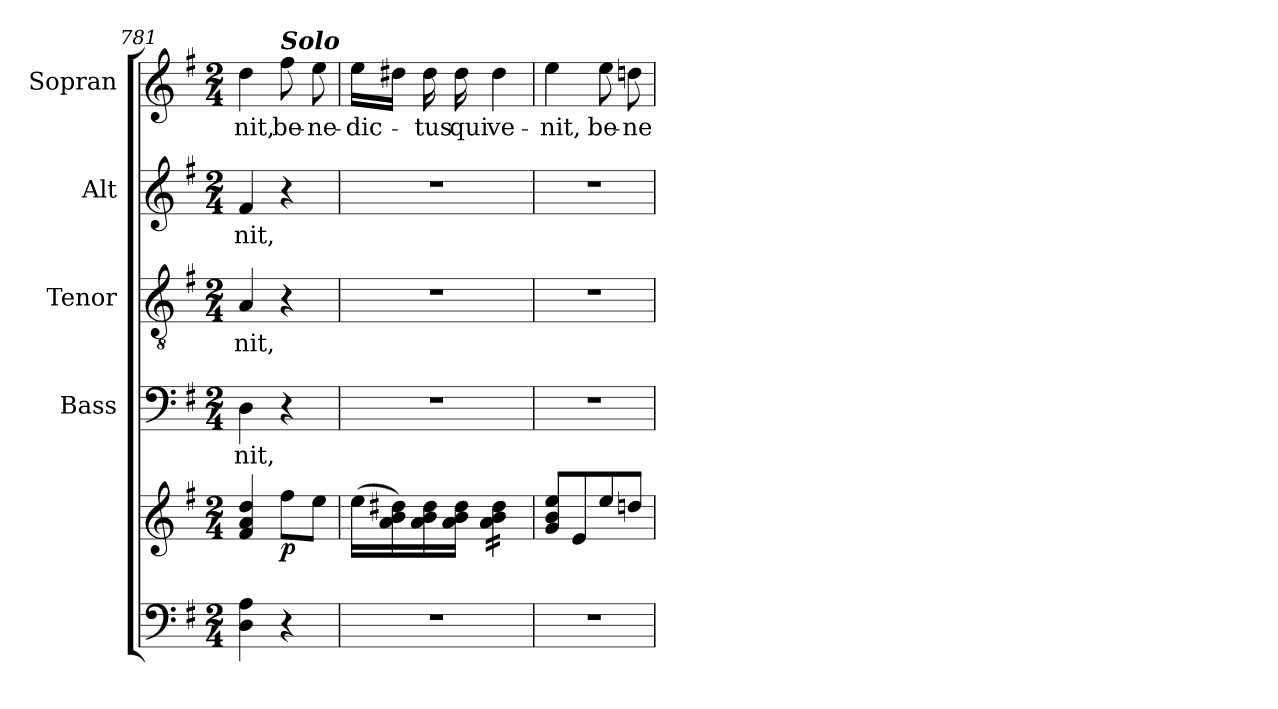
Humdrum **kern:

**kern	**kern	**dynam	**kern	**text	**kern	**text	**kern	**text	**kern	**text
*part5	*part5	*part5	*part4	*part4	*part3	*part3	*part2	*part2	*part1	*part1
*staff6	*staff5	*staff5/6	*staff4	*staff4	*staff3	*staff3	*staff2	*staff2	*staff1	*staff1
*	*	*	*I"Bass	*	*I"Tenor	*	*I"Alt	*	*I"Sopran	*
*	*	*	*I'B.	*	*I'T.	*	*I'A.	*	*I'S.	*
*clefF4	*clefG2	*	*clefF4	*	*clefGv2	*	*clefG2	*	*clefG2	*
*k[f#]	*k[f#]	*	*k[f#]	*	*k[f#]	*	*k[f#]	*	*k[f#]	*
*G:	*G:	*	*G:	*	*G:	*	*G:	*	*G:	*
*M2/4	*M2/4	*	*M2/4	*	*M2/4	*	*M2/4	*	*M2/4	*
=781	=781	=781	=781	=781	=781	=781	=781	=781	=781	=781
!	!	!	!	!LO:LY:b	!	!LO:LY:b	!	!LO:LY:b	!	!LO:LY:b
4D\ 4A\	4f#/ 4a/ 4dd/	.	4D\	-nit,	4A/	-nit,	4f#/	-nit,	4dd\	-nit,
!	!	!	!	!	!	!	!	!	!LO:TX:a:Bi:t=Solo	!
!	!	!LO:DY:b	!	!	!	!	!	!	!	!LO:LY:b
4r	8ff#\L	p	4r	.	4r	.	4r	.	8ff#\	be-
!	!	!	!	!	!	!	!	!	!	!LO:LY:b
.	8ee\J	.	.	.	.	.	.	.	8ee\	-ne-
=782	=782	=782	=782	=782	=782	=782	=782	=782	=782	=782
!	!	!	!	!	!	!	!	!	!	!LO:LY:b
2r	(>16ee\LL	.	2r	.	2r	.	2r	.	16ee\LL	-dic-
.	16a\ 16b\ 16dd#X\)	.	.	.	.	.	.	.	16dd#X\JJ	.
!	!	!	!	!	!	!	!	!	!	!LO:LY:b
.	16a\ 16b\ 16dd#\	.	.	.	.	.	.	.	16dd#\	-tus
!	!	!	!	!	!	!	!	!	!	!LO:LY:b
.	16a\ 16b\ 16dd#\JJ	.	.	.	.	.	.	.	16dd#\	qui
!	!	!	!	!	!	!	!	!	!	!LO:LY:b
*	*tremolo	*	*	*	*	*	*	*	*	*
.	16a\ 16b\ 16dd#\LL	.	.	.	.	.	.	.	4dd#\	ve-
.	16a\ 16b\ 16dd#\	.	.	.	.	.	.	.	.	.
.	16a\ 16b\ 16dd#\	.	.	.	.	.	.	.	.	.
.	16a\ 16b\ 16dd#\JJ	.	.	.	.	.	.	.	.	.
*	*Xtremolo	*	*	*	*	*	*	*	*	*
=783	=783	=783	=783	=783	=783	=783	=783	=783	=783	=783
!	!	!	!	!	!	!	!	!	!	!LO:LY:b
2r	8g/ 8b/ 8ee/L	.	2r	.	2r	.	2r	.	4ee\	-nit,
.	8e/	.	.	.	.	.	.	.	.	.
!	!	!	!	!	!	!	!	!	!	!LO:LY:b
.	8ee/	.	.	.	.	.	.	.	8ee\	be-
!	!	!	!	!	!	!	!	!	!	!LO:LY:b
.	8ddn/J	.	.	.	.	.	.	.	8ddn\	-ne-
=	=	=	=	=	=	=	=	=	=	=
*-	*-	*-	*-	*-	*-	*-	*-	*-	*-	*-
